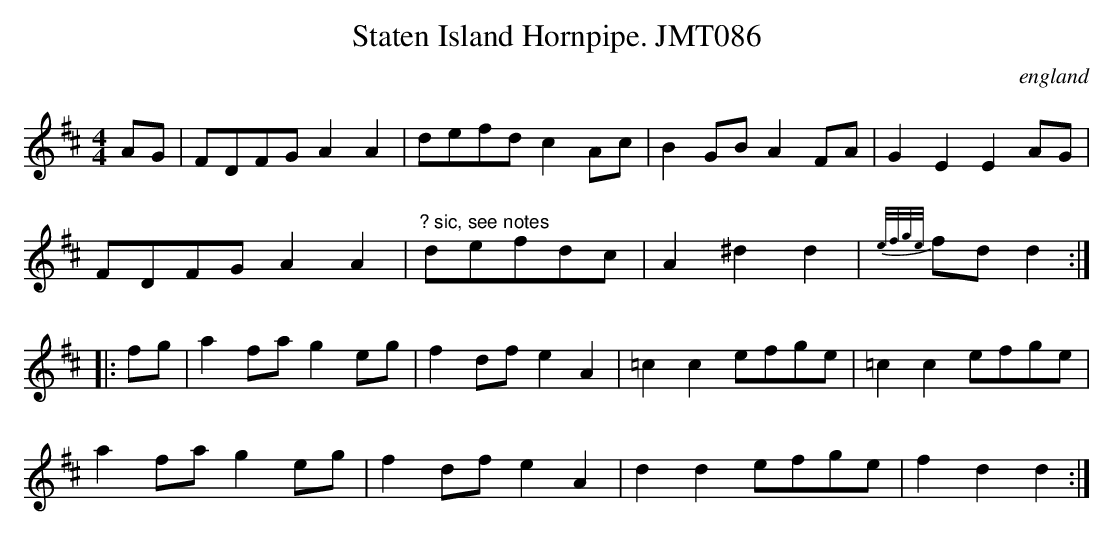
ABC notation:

X:1
T:Staten Island Hornpipe. JMT086
O:england
M:4/4
L:1/8
K:D
AG|FDFGA2A2|defdc2Ac|B2GBA2FA|G2E2E2AG|
FDFGA2A2|"? sic, see notes"defdc|A2^d2d2| {e/f/g/e/}fdd2:|
|:fg|a2fag2eg|f2dfe2A2|=c2c2efge|=c2c2efge|
a2fag2eg|f2dfe2A2|d2d2efge|f2d2d2:|]
